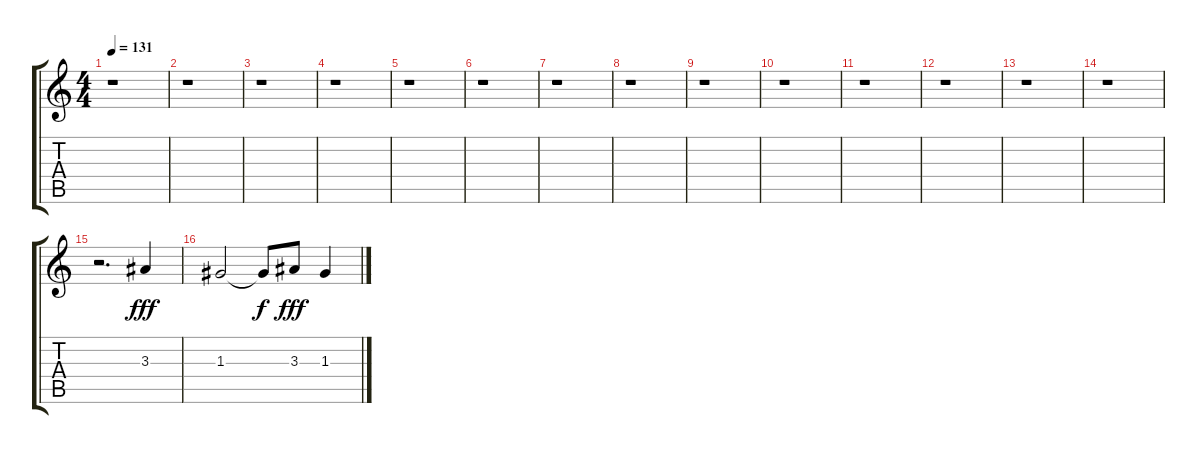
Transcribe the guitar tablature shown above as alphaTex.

\track "" {instrument electricguitarclean}
\staff {score tabs}
\tuning (E4 B3 G3 D3 A2 E2) {hide}
\ts (4 4)
\tempo 131
\clef g2
\ks c
r.1{dy fff} |
r.1 |
r.1 |
r.1 |
r.1 |
r.1 |
r.1 |
r.1 |
r.1 |
r.1 |
r.1 |
r.1 |
r.1 |
r.1 |
r.2{d} 3.3.4 |
1.3.2 1.3{t}.8{dy f} 3.3.8{dy fff} 1.3.4
